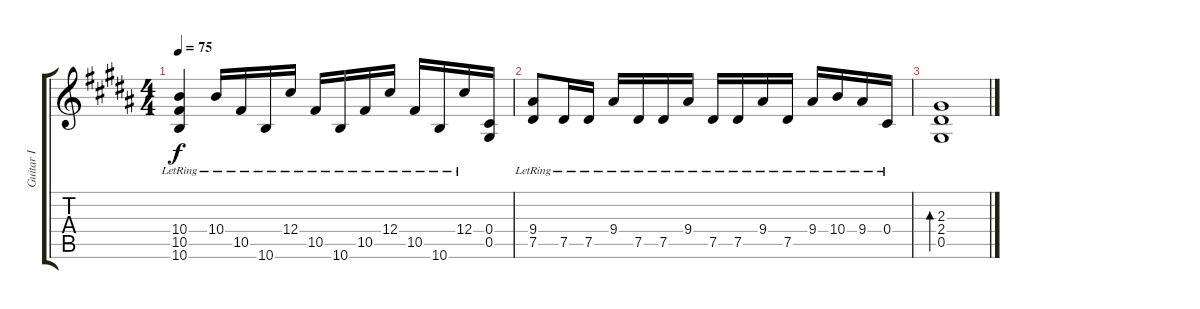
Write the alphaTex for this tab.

\track ("Guitar I" "Guitar I") {instrument electricguitarjazz}
\staff {score tabs}
\tuning (Eb4 Bb3 Gb3 Db3 Ab2 Db2) {hide}
\ts (4 4)
\tempo 75
\clef g2
\ks g#minor
(10.4{lr} 10.5{lr} 10.6{lr}).4{dy f} 10.4{lr}.16 10.5{lr}.16 10.6{lr}.16 12.4{lr}.16 10.5{lr}.16 10.6{lr}.16 10.5{lr}.16 12.4{lr}.16 10.5{lr}.16 10.6{lr}.16 12.4{lr}.16 (0.4 0.5).16 |
(9.4{lr} 7.5{lr}).8 7.5{lr}.16 7.5{lr}.16 9.4{lr}.16 7.5{lr}.16 7.5{lr}.16 9.4{lr}.16 7.5{lr}.16 7.5{lr}.16 9.4{lr}.16 7.5{lr}.16 9.4{lr}.16 10.4{lr}.16 9.4{lr}.16 0.4{lr}.16 |
(2.3 2.4 0.5).1{bd 240}
